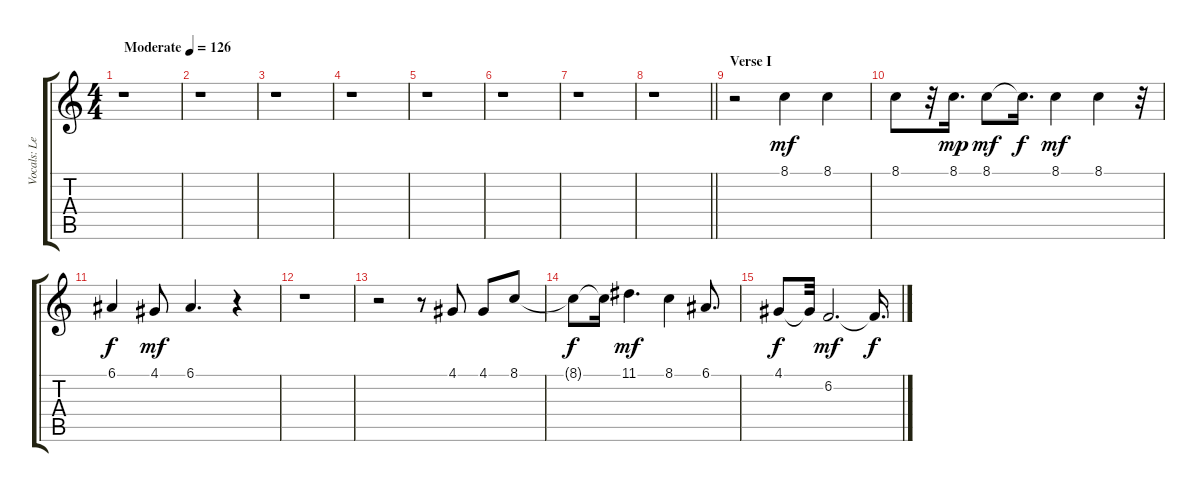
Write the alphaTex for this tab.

\track ("Vocals: Lead" "Vocals: Le") {instrument lead3calliope}
\staff {score tabs}
\tuning (E4 B3 G3 D3 A2 E2) {hide}
\ts (4 4)
\tempo (126 "Moderate")
\clef g2
\ks c
r.1{dy mf instrument lead3calliope} |
r.1 |
r.1 |
r.1 |
r.1 |
r.1 |
r.1 |
\barLineRight lightlight
r.1 |
\section ("" "Verse I")
r.2 8.1.4 8.1.4 |
8.1.8 r.32 8.1.16{d dy mp} 8.1.8{dy mf} 8.1{t}.16{d dy f} 8.1.4{dy mf} 8.1.4 r.32 |
6.1.4{dy f} 4.1.8{dy mf} 6.1.4{d} r.4 |
r.1 |
r.2 r.8 4.1.8 4.1.8 8.1.8 |
8.1{t}.8{dy f} 8.1{t}.16 11.1.4{d dy mf} 8.1.4 6.1.8{d} |
4.1.8{dy f} 4.1{t}.32 6.2.2{d dy mf} 6.2{t}.16{d dy f}
